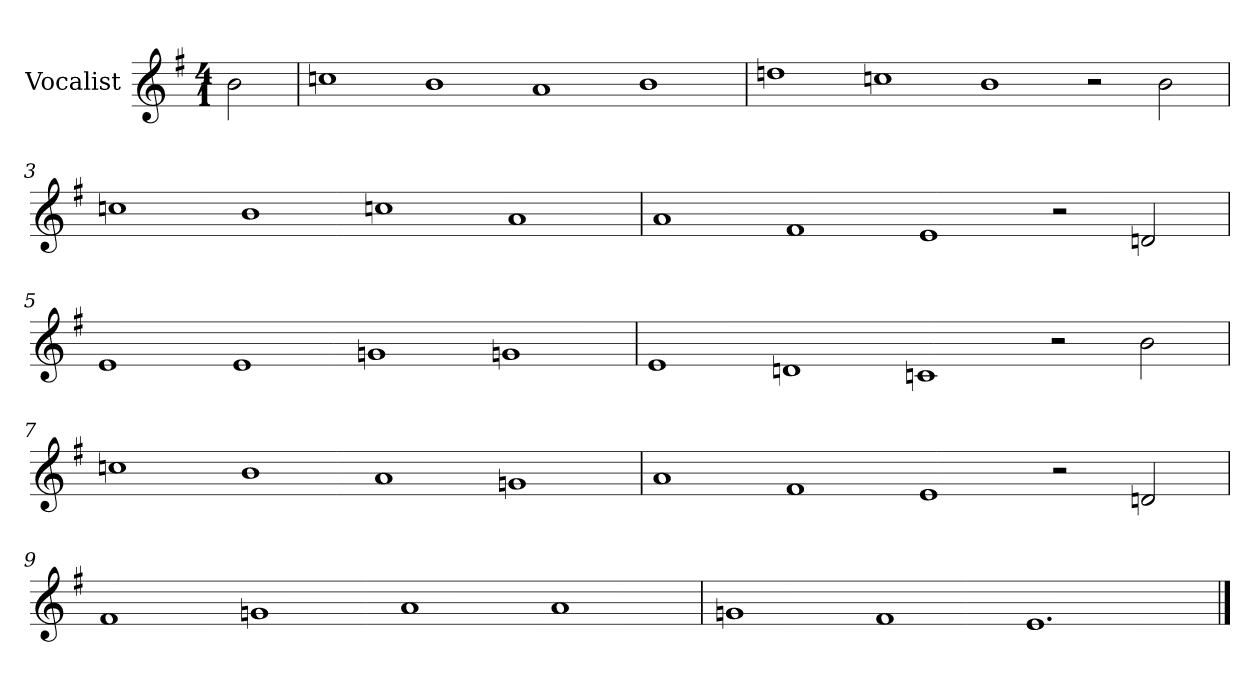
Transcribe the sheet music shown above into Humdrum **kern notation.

**kern
*part1
*staff1
*I"Vocalist
*k[f#]
*e:
*M4/1
=
2b
=1
1ccn
1b
1a
1b
=2
1ddn
1ccn
1b
2r
2b
=3
1ccn
1b
1ccn
1a
=4
1a
1f#
1e
2r
2dn
=5
1e
1e
1gn
1gn
=6
1e
1dn
1cn
2r
2b
=7
1ccn
1b
1a
1gn
=8
1a
1f#
1e
2r
2dn
=9
1f#
1gn
1a
1a
=10
1gn
1f#
1.e
==
*-
